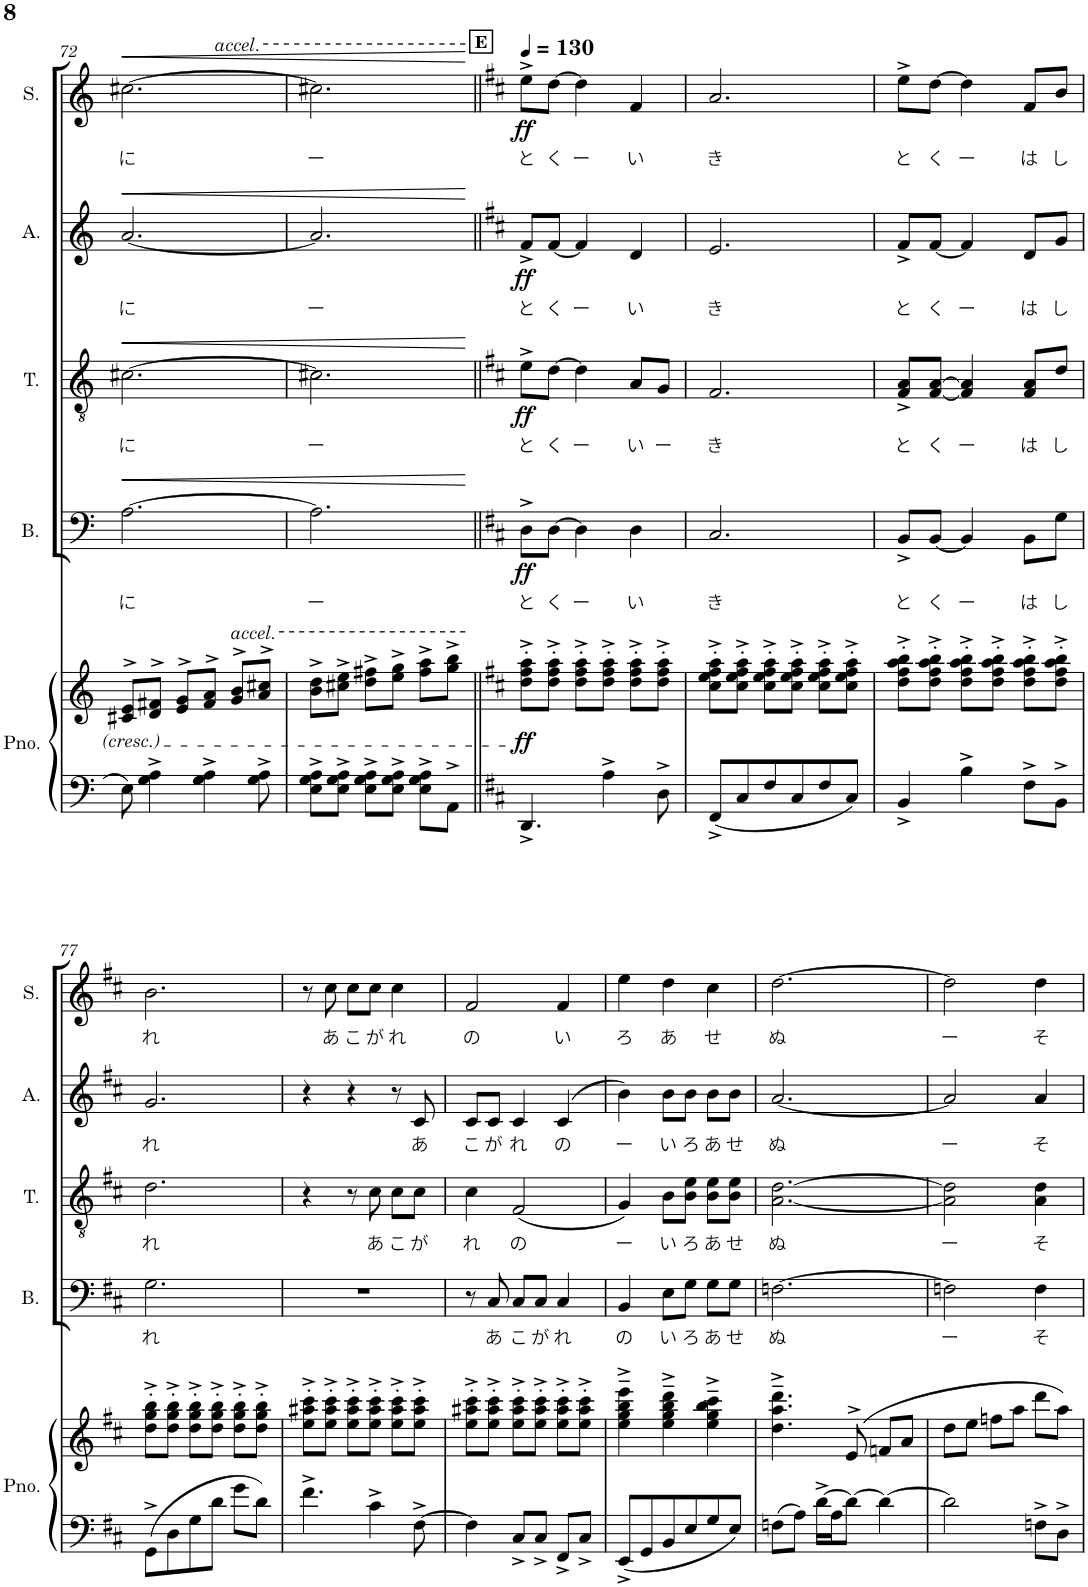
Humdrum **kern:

**kern	**kern	**dynam	**kern	**text	**dynam	**kern	**text	**dynam	**kern	**text	**dynam	**kern	**text	**dynam
*part5	*part5	*part5	*part4	*part4	*part4	*part3	*part3	*part3	*part2	*part2	*part2	*part1	*part1	*part1
*staff6	*staff5	*staff5/6	*staff4	*staff4	*staff4	*staff3	*staff3	*staff3	*staff2	*staff2	*staff2	*staff1	*staff1	*staff1
*I"Piano	*	*	*I"Bass	*	*	*I"Tenor	*	*	*I"Alto	*	*	*I"Soprano	*	*
*I'Pno.	*	*	*I'B.	*	*	*I'T.	*	*	*I'A.	*	*	*I'S.	*	*
!!LO:PB:g=z
*clefF4	*clefG2	*	*clefF4	*	*	*clefGv2	*	*	*clefG2	*	*	*clefG2	*	*
*	*	*	*Trd12c21	*	*	*Trd8c14	*	*	*Trd1c2	*	*	*Trd1c2	*	*
*k[]	*k[]	*	*k[]	*	*	*k[]	*	*	*k[]	*	*	*k[]	*	*
*M3/4	*M3/4	*	*M3/4	*	*	*M3/4	*	*	*M3/4	*	*	*M3/4	*	*
=72	=72	=72	=72	=72	=72	=72	=72	=72	=72	=72	=72	=72	=72	=72
!	!	!	!	!	!	!	!	!	!	!	!	!LO:TX:a:t=accel.	!	!
!	!	!	!	!LO:LY:b	!LO:HP:b	!	!LO:LY:b	!LO:HP:b	!	!LO:LY:b	!LO:HP:b	!	!LO:LY:b	!LO:HP:b
8E\	8c#X/^> 8e/^>L	.	[2.A\	に	<	[2.c#X\	に	<	[2.a/	に	<	[2.cc#X\	に	<
4G\^ 4A\^	8d/^> 8f#X/^>J	.	.	.	.	.	.	.	.	.	.	.	.	.
.	8e/^> 8g/^>L	.	.	.	.	.	.	.	.	.	.	.	.	.
4G\^ 4A\^	8f#/^> 8a/^>J	.	.	.	.	.	.	.	.	.	.	.	.	.
!	!LO:TX:a:t=accel.	!	!	!	!	!	!	!	!	!	!	!	!	!
.	8g/^> 8b/^>L	.	.	.	.	.	.	.	.	.	.	.	.	.
8G\^ 8A\^	8a/^> 8cc#X/^>J	.	.	.	.	.	.	.	.	.	.	.	.	.
=73	=73	=73	=73	=73	=73	=73	=73	=73	=73	=73	=73	=73	=73	=73
!	!	!	!	!LO:LY:b	!	!	!LO:LY:b	!	!	!LO:LY:b	!	!	!LO:LY:b	!
8E\^ 8G\^ 8A\^L	8b\^ 8dd\^L	.	2.A\]	ー	.	2.c#X\]	ー	.	2.a/]	ー	.	2.cc#X\]	ー	.
8E\^ 8G\^ 8A\^J	8cc#X\^ 8ee\^J	.	.	.	.	.	.	.	.	.	.	.	.	.
8E\^ 8G\^ 8A\^L	8dd\^ 8ff#X\^L	.	.	.	.	.	.	.	.	.	.	.	.	.
8E\^ 8G\^ 8A\^J	8ee\^ 8gg\^J	.	.	.	.	.	.	.	.	.	.	.	.	.
8E\^ 8G\^ 8A\^L	8ff#\^ 8aa\^L	.	.	.	.	.	.	.	.	.	.	.	.	.
8AA^\J	8gg\^ 8bb\^J	.	.	.	.	.	.	.	.	.	.	.	.	.
.	.	.	.	.	[	.	.	[	.	.	[	.	.	[
=74||	=74||	=74||	=74||	=74||	=74||	=74||	=74||	=74||	=74||	=74||	=74||	=74||	=74||	=74||
!!LO:REH:place=s1:a:B:cj:fs=9:t=E
*k[f#c#]	*k[f#c#]	*	*k[f#c#]	*	*	*k[f#c#]	*	*	*k[f#c#]	*	*	*k[f#c#]	*	*
*	*	*	*	*	*	*	*	*	*	*	*	*MM130	*	*
!	!	!LO:DY:b	!	!LO:LY:b	!LO:DY:b	!	!LO:LY:b	!LO:DY:b	!	!LO:LY:b	!LO:DY:b	!	!LO:LY:b	!LO:DY:b
4.DD^/	8dd\'^ 8ff#\'^ 8aa\'^L	ff	8D^\L	と	ff	8e^\L	と	ff	8f#^/L	と	ff	8ee^\L	と	ff
!	!	!	!	!LO:LY:b	!	!	!LO:LY:b	!	!	!LO:LY:b	!	!	!LO:LY:b	!
.	8dd\'^ 8ff#\'^ 8aa\'^J	.	[8D\J	く	.	[8d\J	く	.	[8f#/J	く	.	[8dd\J	く	.
!	!	!	!	!LO:LY:b	!	!	!LO:LY:b	!	!	!LO:LY:b	!	!	!LO:LY:b	!
.	8dd\'^ 8ff#\'^ 8aa\'^L	.	4D\]	ー	.	4d\]	ー	.	4f#/]	ー	.	4dd\]	ー	.
4A^\	8dd\'^ 8ff#\'^ 8aa\'^J	.	.	.	.	.	.	.	.	.	.	.	.	.
!	!	!	!	!LO:LY:b	!	!	!LO:LY:b	!	!	!LO:LY:b	!	!	!LO:LY:b	!
.	8dd\'^ 8ff#\'^ 8aa\'^L	.	4D\	い	.	8A/L	い	.	4d/	い	.	4f#/	い	.
!	!	!	!	!	!	!	!LO:LY:b	!	!	!	!	!	!	!
8D^\	8dd\'^ 8ff#\'^ 8aa\'^J	.	.	.	.	8G/J	ー	.	.	.	.	.	.	.
=75	=75	=75	=75	=75	=75	=75	=75	=75	=75	=75	=75	=75	=75	=75
!	!	!	!	!LO:LY:b	!	!	!LO:LY:b	!	!	!LO:LY:b	!	!	!LO:LY:b	!
8FF#^/L	8cc#\'^ 8ee\'^ 8ff#\'^ 8aa\'^L	.	2.C#/	き	.	2.F#/	き	.	2.e/	き	.	2.a/	き	.
8C#/	8cc#\'^ 8ee\'^ 8ff#\'^ 8aa\'^J	.	.	.	.	.	.	.	.	.	.	.	.	.
8F#/	8cc#\'^ 8ee\'^ 8ff#\'^ 8aa\'^L	.	.	.	.	.	.	.	.	.	.	.	.	.
8C#/	8cc#\'^ 8ee\'^ 8ff#\'^ 8aa\'^J	.	.	.	.	.	.	.	.	.	.	.	.	.
8F#/	8cc#\'^ 8ee\'^ 8ff#\'^ 8aa\'^L	.	.	.	.	.	.	.	.	.	.	.	.	.
8C#/J	8cc#\'^ 8ee\'^ 8ff#\'^ 8aa\'^J	.	.	.	.	.	.	.	.	.	.	.	.	.
=76	=76	=76	=76	=76	=76	=76	=76	=76	=76	=76	=76	=76	=76	=76
!	!	!	!	!LO:LY:b	!	!	!LO:LY:b	!	!	!LO:LY:b	!	!	!LO:LY:b	!
4BB^/	8dd\'^ 8ff#\'^ 8aa\'^ 8bb\'^L	.	8BB^/L	と	.	8F#/^ 8A/^L	と	.	8f#^/L	と	.	8ee^\L	と	.
!	!	!	!	!LO:LY:b	!	!	!LO:LY:b	!	!	!LO:LY:b	!	!	!LO:LY:b	!
.	8dd\'^ 8ff#\'^ 8aa\'^ 8bb\'^J	.	[8BB/J	く	.	[8F#/ [8A/J	く	.	[8f#/J	く	.	[8dd\J	く	.
!	!	!	!	!LO:LY:b	!	!	!LO:LY:b	!	!	!LO:LY:b	!	!	!LO:LY:b	!
4B^\	8dd\'^ 8ff#\'^ 8aa\'^ 8bb\'^L	.	4BB/]	ー	.	4F#/] 4A/]	ー	.	4f#/]	ー	.	4dd\]	ー	.
.	8dd\'^ 8ff#\'^ 8aa\'^ 8bb\'^J	.	.	.	.	.	.	.	.	.	.	.	.	.
!	!	!	!	!LO:LY:b	!	!	!LO:LY:b	!	!	!LO:LY:b	!	!	!LO:LY:b	!
8F#^\L	8dd\'^ 8ff#\'^ 8aa\'^ 8bb\'^L	.	8BB\L	は	.	8F#/ 8A/L	は	.	8d/L	は	.	8f#/L	は	.
!	!	!	!	!LO:LY:b	!	!	!LO:LY:b	!	!	!LO:LY:b	!	!	!LO:LY:b	!
8BB^\J	8dd\'^ 8ff#\'^ 8aa\'^ 8bb\'^J	.	8G\J	し	.	8d/J	し	.	8g/J	し	.	8b/J	し	.
!!LO:LB:g=z
=77	=77	=77	=77	=77	=77	=77	=77	=77	=77	=77	=77	=77	=77	=77
!	!	!	!	!LO:LY:b	!	!	!LO:LY:b	!	!	!LO:LY:b	!	!	!LO:LY:b	!
8GG^\L	8dd\'^ 8gg\'^ 8bb\'^L	.	2.G\	れ	.	2.d\	れ	.	2.g/	れ	.	2.b\	れ	.
8D\	8dd\'^ 8gg\'^ 8bb\'^J	.	.	.	.	.	.	.	.	.	.	.	.	.
8G\	8dd\'^ 8gg\'^ 8bb\'^L	.	.	.	.	.	.	.	.	.	.	.	.	.
8d\J	8dd\'^ 8gg\'^ 8bb\'^J	.	.	.	.	.	.	.	.	.	.	.	.	.
8g\L	8dd\'^ 8gg\'^ 8bb\'^L	.	.	.	.	.	.	.	.	.	.	.	.	.
8d\J	8dd\'^ 8gg\'^ 8bb\'^J	.	.	.	.	.	.	.	.	.	.	.	.	.
=78	=78	=78	=78	=78	=78	=78	=78	=78	=78	=78	=78	=78	=78	=78
4.f#^\	8ee\'^ 8aa#X\'^ 8ccc#\'^L	.	2.r	.	.	4r	.	.	4r	.	.	8r	.	.
!	!	!	!	!	!	!	!	!	!	!	!	!	!LO:LY:b	!
.	8ee\'^ 8aa#\'^ 8ccc#\'^J	.	.	.	.	.	.	.	.	.	.	8cc#\	あ	.
!	!	!	!	!	!	!	!	!	!	!	!	!	!LO:LY:b	!
.	8ee\'^ 8aa#\'^ 8ccc#\'^L	.	.	.	.	8r	.	.	4r	.	.	8cc#\L	こ	.
!	!	!	!	!	!	!	!LO:LY:b	!	!	!	!	!	!LO:LY:b	!
4c#^\	8ee\'^ 8aa#\'^ 8ccc#\'^J	.	.	.	.	8c#\	あ	.	.	.	.	8cc#\J	が	.
!	!	!	!	!	!	!	!LO:LY:b	!	!	!	!	!	!LO:LY:b	!
.	8ee\'^ 8aa#\'^ 8ccc#\'^L	.	.	.	.	8c#\L	こ	.	8r	.	.	4cc#\	れ	.
!	!	!	!	!	!	!	!LO:LY:b	!	!	!LO:LY:b	!	!	!	!
[8F#^\	8ee\'^ 8aa#\'^ 8ccc#\'^J	.	.	.	.	8c#\J	が	.	8c#/	あ	.	.	.	.
=79	=79	=79	=79	=79	=79	=79	=79	=79	=79	=79	=79	=79	=79	=79
!	!	!	!	!	!	!	!LO:LY:b	!	!	!LO:LY:b	!	!	!LO:LY:b	!
4F#\]	8ee\'^ 8aa#X\'^ 8ccc#\'^L	.	8r	.	.	4c#\	れ	.	8c#/L	こ	.	2f#/	の	.
!	!	!	!	!LO:LY:b	!	!	!	!	!	!LO:LY:b	!	!	!	!
.	8ee\'^ 8aa#\'^ 8ccc#\'^J	.	8C#/	あ	.	.	.	.	8c#/J	が	.	.	.	.
!	!	!	!	!LO:LY:b	!	!	!LO:LY:b	!	!	!LO:LY:b	!	!	!	!
8C#^/L	8ee\'^ 8aa#\'^ 8ccc#\'^L	.	8C#/L	こ	.	(2F#/	の	.	4c#/	れ	.	.	.	.
!	!	!	!	!LO:LY:b	!	!	!	!	!	!	!	!	!	!
8C#^/J	8ee\'^ 8aa#\'^ 8ccc#\'^J	.	8C#/J	が	.	.	.	.	.	.	.	.	.	.
!	!	!	!	!LO:LY:b	!	!	!	!	!	!LO:LY:b	!	!	!LO:LY:b	!
8FF#^/L	8ee\'^ 8aa#\'^ 8ccc#\'^L	.	4C#/	れ	.	.	.	.	(4c#/	の	.	4f#/	い	.
8C#^/J	8ee\'^ 8aa#\'^ 8ccc#\'^J	.	.	.	.	.	.	.	.	.	.	.	.	.
=80	=80	=80	=80	=80	=80	=80	=80	=80	=80	=80	=80	=80	=80	=80
!	!	!	!	!LO:LY:b	!	!	!LO:LY:b	!	!	!LO:LY:b	!	!	!LO:LY:b	!
8EE^/L	4ee\~^ 4gg\~^ 4bb\~^ 4eee\~^	.	4BB/	の	.	4G/)	ー	.	4b\)	ー	.	4ee\	ろ	.
8GG/	.	.	.	.	.	.	.	.	.	.	.	.	.	.
!	!	!	!	!LO:LY:b	!	!	!LO:LY:b	!	!	!LO:LY:b	!	!	!LO:LY:b	!
8BB/	4ee\~^ 4gg\~^ 4bb\~^ 4ddd\~^	.	8E\L	い	.	8B\L	い	.	8b\L	い	.	4dd\	あ	.
!	!	!	!	!LO:LY:b	!	!	!LO:LY:b	!	!	!LO:LY:b	!	!	!	!
8E/	.	.	8G\J	ろ	.	8B\ 8e\J	ろ	.	8b\J	ろ	.	.	.	.
!	!	!	!	!LO:LY:b	!	!	!LO:LY:b	!	!	!LO:LY:b	!	!	!LO:LY:b	!
8G/	4ee\~^ 4gg\~^ 4bb\~^ 4ccc#\~^	.	8G\L	あ	.	8B\ 8e\L	あ	.	8b\L	あ	.	4cc#\	せ	.
!	!	!	!	!LO:LY:b	!	!	!LO:LY:b	!	!	!LO:LY:b	!	!	!	!
8E/J	.	.	8G\J	せ	.	8B\ 8e\J	せ	.	8b\J	せ	.	.	.	.
=81	=81	=81	=81	=81	=81	=81	=81	=81	=81	=81	=81	=81	=81	=81
!	!	!	!	!LO:LY:b	!	!	!LO:LY:b	!	!	!LO:LY:b	!	!	!LO:LY:b	!
8Fn\L	4.dd\~^ 4.aa\~^ 4.ddd\~^	.	[2.Fn\	ぬ	.	[2.A\ [2.d\	ぬ	.	[2.a/	ぬ	.	[2.dd\	ぬ	.
8A\J	.	.	.	.	.	.	.	.	.	.	.	.	.	.
[16d^\LL	.	.	.	.	.	.	.	.	.	.	.	.	.	.
16A\J	.	.	.	.	.	.	.	.	.	.	.	.	.	.
8d\J_	(8e^>/	.	.	.	.	.	.	.	.	.	.	.	.	.
4d\_	8fn/L	.	.	.	.	.	.	.	.	.	.	.	.	.
.	8a/J	.	.	.	.	.	.	.	.	.	.	.	.	.
=82	=82	=82	=82	=82	=82	=82	=82	=82	=82	=82	=82	=82	=82	=82
!	!	!	!	!LO:LY:b	!	!	!LO:LY:b	!	!	!LO:LY:b	!	!	!LO:LY:b	!
2d\]	8dd\L	.	2Fn\]	ー	.	2A\] 2d\]	ー	.	2a/]	ー	.	2dd\]	ー	.
.	8ee\J	.	.	.	.	.	.	.	.	.	.	.	.	.
.	8ffn\L	.	.	.	.	.	.	.	.	.	.	.	.	.
.	8aa\J	.	.	.	.	.	.	.	.	.	.	.	.	.
!	!	!	!	!LO:LY:b	!	!	!LO:LY:b	!	!	!LO:LY:b	!	!	!LO:LY:b	!
8Fn^\L	8ddd\L	.	4F\	そ	.	4A\ 4d\	そ	.	4a/	そ	.	4dd\	そ	.
8D^\J	8aa\J)	.	.	.	.	.	.	.	.	.	.	.	.	.
=	=	=	=	=	=	=	=	=	=	=	=	=	=	=
*-	*-	*-	*-	*-	*-	*-	*-	*-	*-	*-	*-	*-	*-	*-
